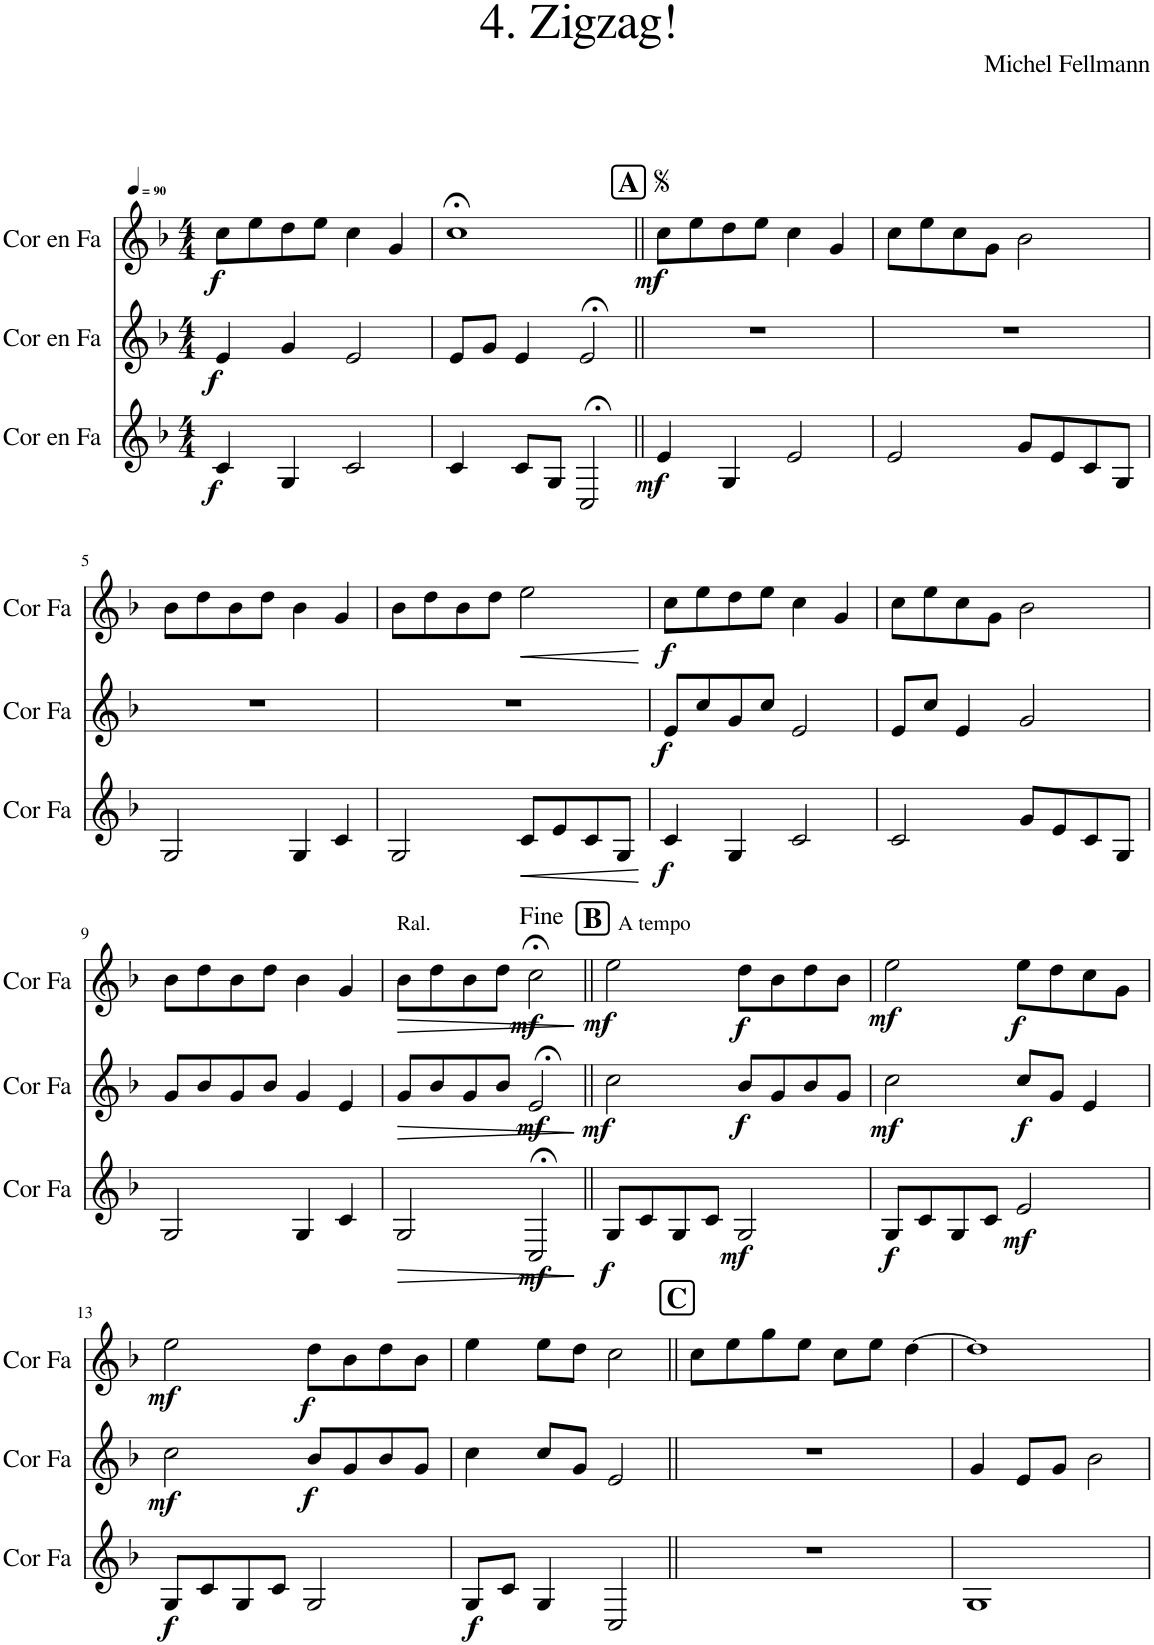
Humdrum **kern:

**kern	**dynam	**kern	**dynam	**kern	**dynam
*part3	*part3	*part2	*part2	*part1	*part1
*staff3	*staff3	*staff2	*staff2	*staff1	*staff1
*I"Cor en Fa	*	*I"Cor en Fa	*	*I"Cor en Fa	*
*I'Cor Fa	*	*I'Cor Fa	*	*I'Cor Fa	*
*clefG2	*	*clefG2	*	*clefG2	*
*Trd4c7	*	*Trd4c7	*	*Trd4c7	*
*k[b-]	*	*k[b-]	*	*k[b-]	*
*M4/4	*	*M4/4	*	*M4/4	*
*MM90	*	*MM90	*	*MM90	*
=1	=1	=1	=1	=1	=1
!	!LO:DY:b	!	!LO:DY:b	!	!LO:DY:b
4c/	f	4e/	f	8cc\L	f
.	.	.	.	8ee\	.
4G/	.	4g/	.	8dd\	.
.	.	.	.	8ee\J	.
2c/	.	2e/	.	4cc\	.
.	.	.	.	4g/	.
=2	=2	=2	=2	=2	=2
4c/	.	8e/L	.	1cc;<	.
.	.	8g/J	.	.	.
8c/L	.	4e/	.	.	.
8G/J	.	.	.	.	.
2C;</	.	2e;</	.	.	.
!!LO:REH:place=s1:a:B:cj:fs=14:t=A
=3||	=3||	=3||	=3||	=3||	=3||
!	!LO:DY:b	!	!	!	!LO:DY:b
4e/	mf	1r	.	8cc\L	mf
.	.	.	.	8ee\	.
4G/	.	.	.	8dd\	.
.	.	.	.	8ee\J	.
2e/	.	.	.	4cc\	.
.	.	.	.	4g/	.
=4	=4	=4	=4	=4	=4
2e/	.	1r	.	8cc\L	.
.	.	.	.	8ee\	.
.	.	.	.	8cc\	.
.	.	.	.	8g\J	.
8g/L	.	.	.	2b-\	.
8e/	.	.	.	.	.
8c/	.	.	.	.	.
8G/J	.	.	.	.	.
!!LO:LB:g=z
=5	=5	=5	=5	=5	=5
2G/	.	1r	.	8b-\L	.
.	.	.	.	8dd\	.
.	.	.	.	8b-\	.
.	.	.	.	8dd\J	.
4G/	.	.	.	4b-\	.
4c/	.	.	.	4g/	.
=6	=6	=6	=6	=6	=6
2G/	.	1r	.	8b-\L	.
.	.	.	.	8dd\	.
.	.	.	.	8b-\	.
.	.	.	.	8dd\J	.
!	!LO:HP:b	!	!	!	!LO:HP:b
8c/L	<	.	.	2ee\	<
8e/	.	.	.	.	.
8c/	.	.	.	.	.
8G/J	.	.	.	.	.
.	[	.	.	.	[
=7	=7	=7	=7	=7	=7
!	!LO:DY:b	!	!LO:DY:b	!	!LO:DY:b
4c/	f	8e/L	f	8cc\L	f
.	.	8cc/	.	8ee\	.
4G/	.	8g/	.	8dd\	.
.	.	8cc/J	.	8ee\J	.
2c/	.	2e/	.	4cc\	.
.	.	.	.	4g/	.
=8	=8	=8	=8	=8	=8
2c/	.	8e/L	.	8cc\L	.
.	.	8cc/J	.	8ee\	.
.	.	4e/	.	8cc\	.
.	.	.	.	8g\J	.
8g/L	.	2g/	.	2b-\	.
8e/	.	.	.	.	.
8c/	.	.	.	.	.
8G/J	.	.	.	.	.
!!LO:LB:g=z
=9	=9	=9	=9	=9	=9
2G/	.	8g/L	.	8b-\L	.
.	.	8b-/	.	8dd\	.
.	.	8g/	.	8b-\	.
.	.	8b-/J	.	8dd\J	.
4G/	.	4g/	.	4b-\	.
4c/	.	4e/	.	4g/	.
=10	=10	=10	=10	=10	=10
!	!	!	!	!LO:TX:a:t=Ral.	!
!	!LO:HP:b	!	!LO:HP:b	!	!LO:HP:b
2G/	>	8g/L	>	8b-\L	>
.	.	8b-/	.	8dd\	.
.	.	8g/	.	8b-\	.
.	.	8b-/J	.	8dd\J	.
!	!LO:DY:b	!	!LO:DY:b	!	!LO:DY:b
2C;</	mf	2e;</	mf	2cc;<\	mf
.	]	.	]	.	]
!!LO:REH:place=s1:a:B:cj:fs=14:t=B
=11||	=11||	=11||	=11||	=11||	=11||
!	!	!	!	!LO:TX:a:t=A tempo	!
!	!LO:DY:b	!	!LO:DY:b	!	!LO:DY:b
8G/L	f	2cc\	mf	2ee\	mf
8c/	.	.	.	.	.
8G/	.	.	.	.	.
8c/J	.	.	.	.	.
!	!LO:DY:b	!	!LO:DY:b	!	!LO:DY:b
2G/	mf	8b-/L	f	8dd\L	f
.	.	8g/	.	8b-\	.
.	.	8b-/	.	8dd\	.
.	.	8g/J	.	8b-\J	.
=12	=12	=12	=12	=12	=12
!	!LO:DY:b	!	!LO:DY:b	!	!LO:DY:b
8G/L	f	2cc\	mf	2ee\	mf
8c/	.	.	.	.	.
8G/	.	.	.	.	.
8c/J	.	.	.	.	.
!	!LO:DY:b	!	!LO:DY:b	!	!LO:DY:b
2e/	mf	8cc/L	f	8ee\L	f
.	.	8g/J	.	8dd\	.
.	.	4e/	.	8cc\	.
.	.	.	.	8g\J	.
!!LO:LB:g=z
=13	=13	=13	=13	=13	=13
!	!LO:DY:b	!	!LO:DY:b	!	!LO:DY:b
8G/L	f	2cc\	mf	2ee\	mf
8c/	.	.	.	.	.
8G/	.	.	.	.	.
8c/J	.	.	.	.	.
!	!	!	!LO:DY:b	!	!LO:DY:b
2G/	.	8b-/L	f	8dd\L	f
.	.	8g/	.	8b-\	.
.	.	8b-/	.	8dd\	.
.	.	8g/J	.	8b-\J	.
=14	=14	=14	=14	=14	=14
!	!LO:DY:b	!	!	!	!
8G/L	f	4cc\	.	4ee\	.
8c/J	.	.	.	.	.
4G/	.	8cc/L	.	8ee\L	.
.	.	8g/J	.	8dd\J	.
2C/	.	2e/	.	2cc\	.
!!LO:REH:place=s1:a:B:cj:fs=14:t=C
=15||	=15||	=15||	=15||	=15||	=15||
1r	.	1r	.	8cc\L	.
.	.	.	.	8ee\	.
.	.	.	.	8gg\	.
.	.	.	.	8ee\J	.
.	.	.	.	8cc\L	.
.	.	.	.	8ee\J	.
.	.	.	.	[4dd\	.
=16	=16	=16	=16	=16	=16
1G	.	4g/	.	1dd]	.
.	.	8e/L	.	.	.
.	.	8g/J	.	.	.
.	.	2b-\	.	.	.
=	=	=	=	=	=
*-	*-	*-	*-	*-	*-
